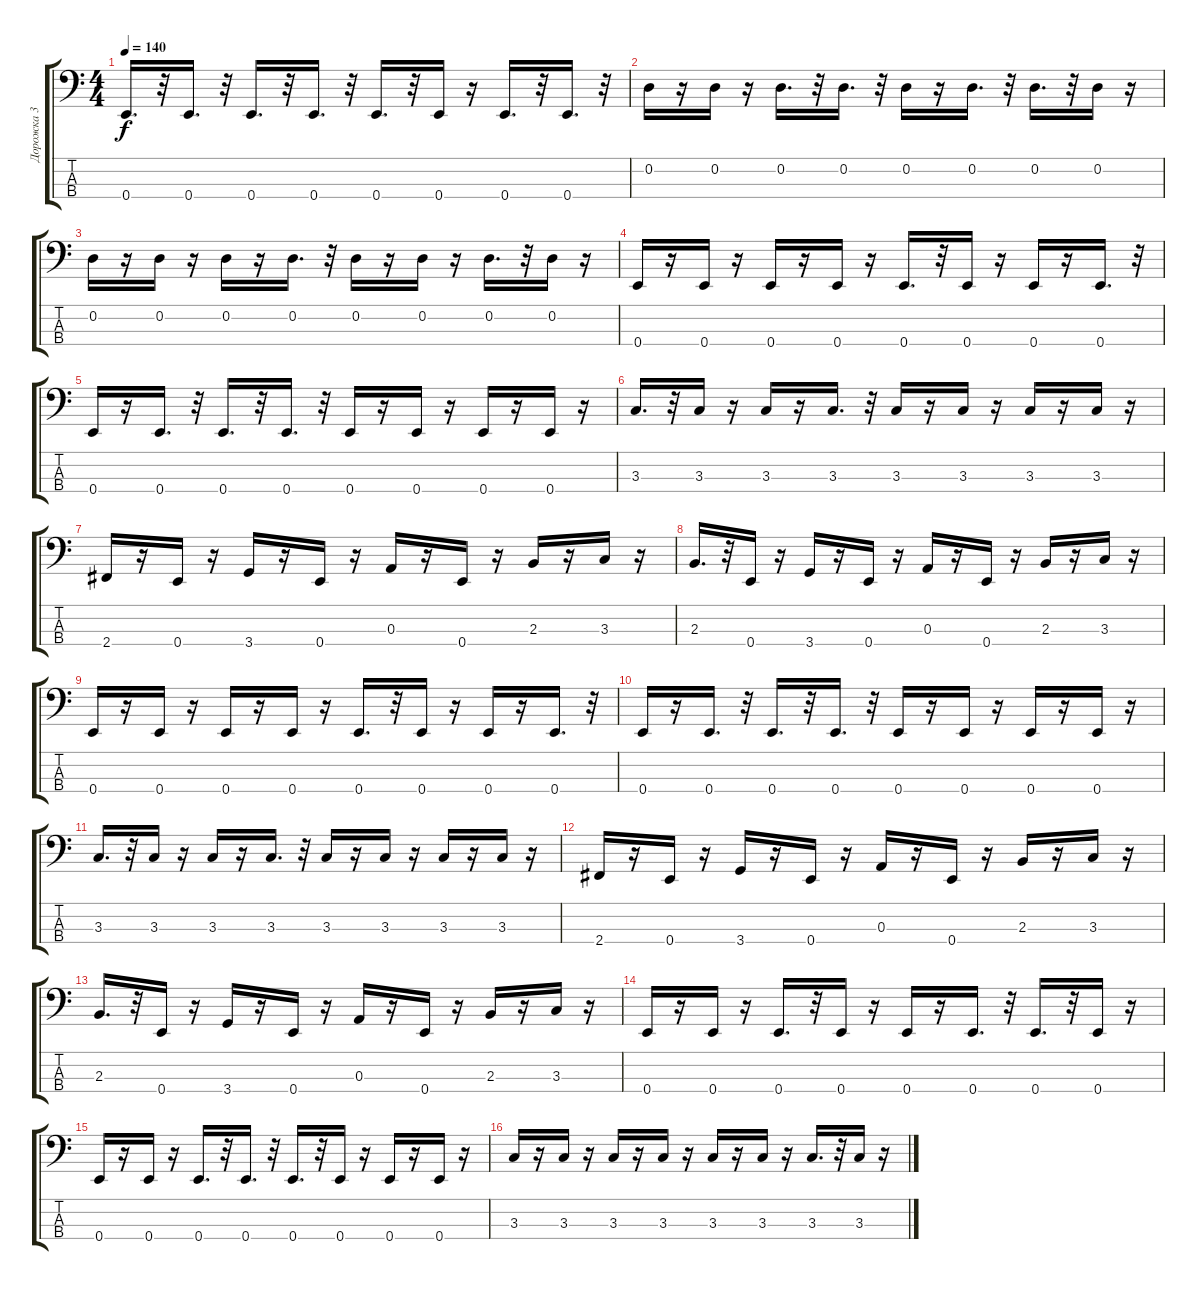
\track ("Дорожка 3" "Дорожка 3") {instrument electricbassfinger}
\staff {score tabs}
\tuning (G2 D2 A1 E1) {hide}
\ts (4 4)
\tempo 140
\clef f4
\ks c
0.4.16{d dy f} r.32 0.4.16{d} r.32 0.4.16{d} r.32 0.4.16{d} r.32 0.4.16{d} r.32 0.4.16 r.16 0.4.16{d} r.32 0.4.16{d} r.32 |
0.2.16 r.16 0.2.16 r.16 0.2.16{d} r.32 0.2.16{d} r.32 0.2.16 r.16 0.2.16{d} r.32 0.2.16{d} r.32 0.2.16 r.16 |
0.2.16 r.16 0.2.16 r.16 0.2.16 r.16 0.2.16{d} r.32 0.2.16 r.16 0.2.16 r.16 0.2.16{d} r.32 0.2.16 r.16 |
0.4.16 r.16 0.4.16 r.16 0.4.16 r.16 0.4.16 r.16 0.4.16{d} r.32 0.4.16 r.16 0.4.16 r.16 0.4.16{d} r.32 |
0.4.16 r.16 0.4.16{d} r.32 0.4.16{d} r.32 0.4.16{d} r.32 0.4.16 r.16 0.4.16 r.16 0.4.16 r.16 0.4.16 r.16 |
3.3.16{d} r.32 3.3.16 r.16 3.3.16 r.16 3.3.16{d} r.32 3.3.16 r.16 3.3.16 r.16 3.3.16 r.16 3.3.16 r.16 |
2.4.16 r.16 0.4.16 r.16 3.4.16 r.16 0.4.16 r.16 0.3.16 r.16 0.4.16 r.16 2.3.16 r.16 3.3.16 r.16 |
2.3.16{d} r.32 0.4.16 r.16 3.4.16 r.16 0.4.16 r.16 0.3.16 r.16 0.4.16 r.16 2.3.16 r.16 3.3.16 r.16 |
0.4.16 r.16 0.4.16 r.16 0.4.16 r.16 0.4.16 r.16 0.4.16{d} r.32 0.4.16 r.16 0.4.16 r.16 0.4.16{d} r.32 |
0.4.16 r.16 0.4.16{d} r.32 0.4.16{d} r.32 0.4.16{d} r.32 0.4.16 r.16 0.4.16 r.16 0.4.16 r.16 0.4.16 r.16 |
3.3.16{d} r.32 3.3.16 r.16 3.3.16 r.16 3.3.16{d} r.32 3.3.16 r.16 3.3.16 r.16 3.3.16 r.16 3.3.16 r.16 |
2.4.16 r.16 0.4.16 r.16 3.4.16 r.16 0.4.16 r.16 0.3.16 r.16 0.4.16 r.16 2.3.16 r.16 3.3.16 r.16 |
2.3.16{d} r.32 0.4.16 r.16 3.4.16 r.16 0.4.16 r.16 0.3.16 r.16 0.4.16 r.16 2.3.16 r.16 3.3.16 r.16 |
0.4.16 r.16 0.4.16 r.16 0.4.16{d} r.32 0.4.16 r.16 0.4.16 r.16 0.4.16{d} r.32 0.4.16{d} r.32 0.4.16 r.16 |
0.4.16 r.16 0.4.16 r.16 0.4.16{d} r.32 0.4.16{d} r.32 0.4.16{d} r.32 0.4.16 r.16 0.4.16 r.16 0.4.16 r.16 |
3.3.16 r.16 3.3.16 r.16 3.3.16 r.16 3.3.16 r.16 3.3.16 r.16 3.3.16 r.16 3.3.16{d} r.32 3.3.16 r.16
